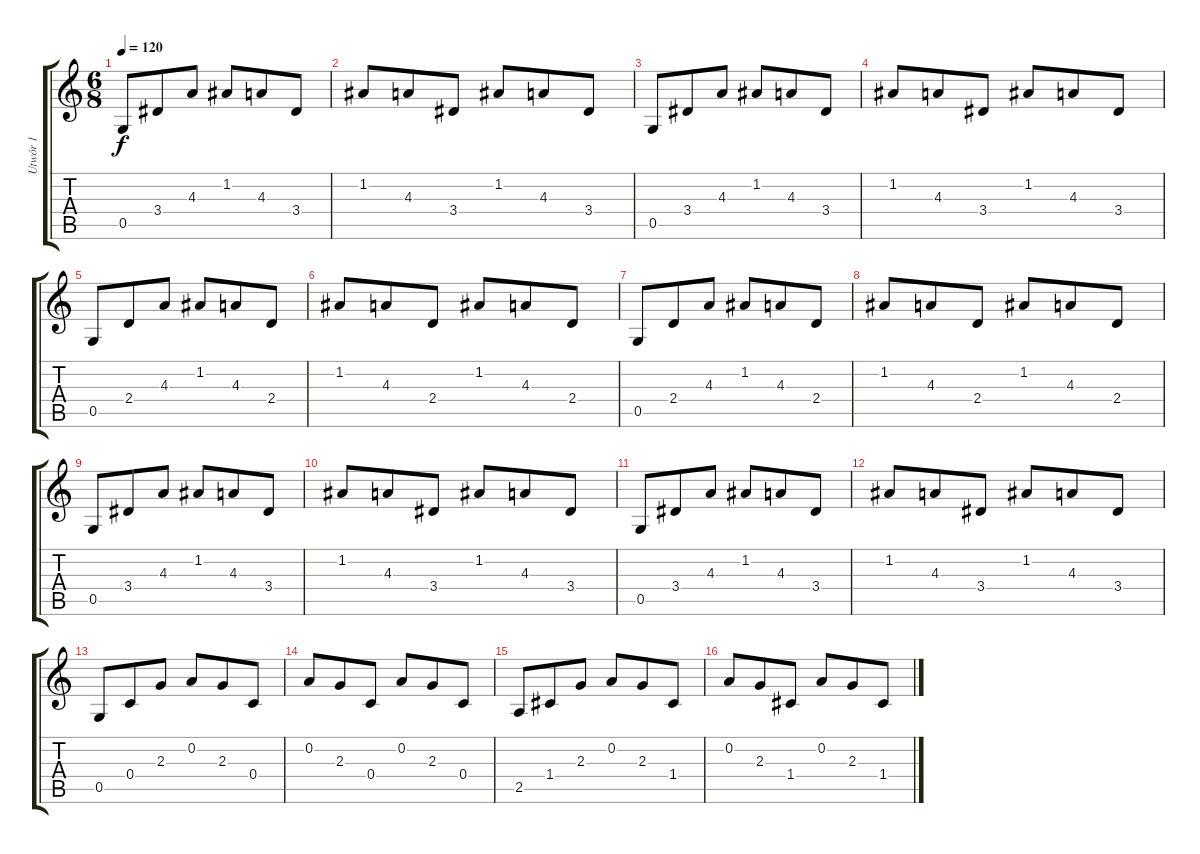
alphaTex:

\track ("Utwór 1" "Utwór 1") {instrument acousticguitarsteel}
\staff {score tabs}
\tuning (D4 A3 F3 C3 G2 D2) {hide}
\ts (6 8)
\tempo 120
\clef g2
\ks c
0.5.8{dy f} 3.4.8 4.3.8 1.2.8 4.3.8 3.4.8 |
1.2.8 4.3.8 3.4.8 1.2.8 4.3.8 3.4.8 |
0.5.8 3.4.8 4.3.8 1.2.8 4.3.8 3.4.8 |
1.2.8 4.3.8 3.4.8 1.2.8 4.3.8 3.4.8 |
0.5.8 2.4.8 4.3.8 1.2.8 4.3.8 2.4.8 |
1.2.8 4.3.8 2.4.8 1.2.8 4.3.8 2.4.8 |
0.5.8 2.4.8 4.3.8 1.2.8 4.3.8 2.4.8 |
1.2.8 4.3.8 2.4.8 1.2.8 4.3.8 2.4.8 |
0.5.8 3.4.8 4.3.8 1.2.8 4.3.8 3.4.8 |
1.2.8 4.3.8 3.4.8 1.2.8 4.3.8 3.4.8 |
0.5.8 3.4.8 4.3.8 1.2.8 4.3.8 3.4.8 |
1.2.8 4.3.8 3.4.8 1.2.8 4.3.8 3.4.8 |
0.5.8 0.4.8 2.3.8 0.2.8 2.3.8 0.4.8 |
0.2.8 2.3.8 0.4.8 0.2.8 2.3.8 0.4.8 |
2.5.8 1.4.8 2.3.8 0.2.8 2.3.8 1.4.8 |
0.2.8 2.3.8 1.4.8 0.2.8 2.3.8 1.4.8
